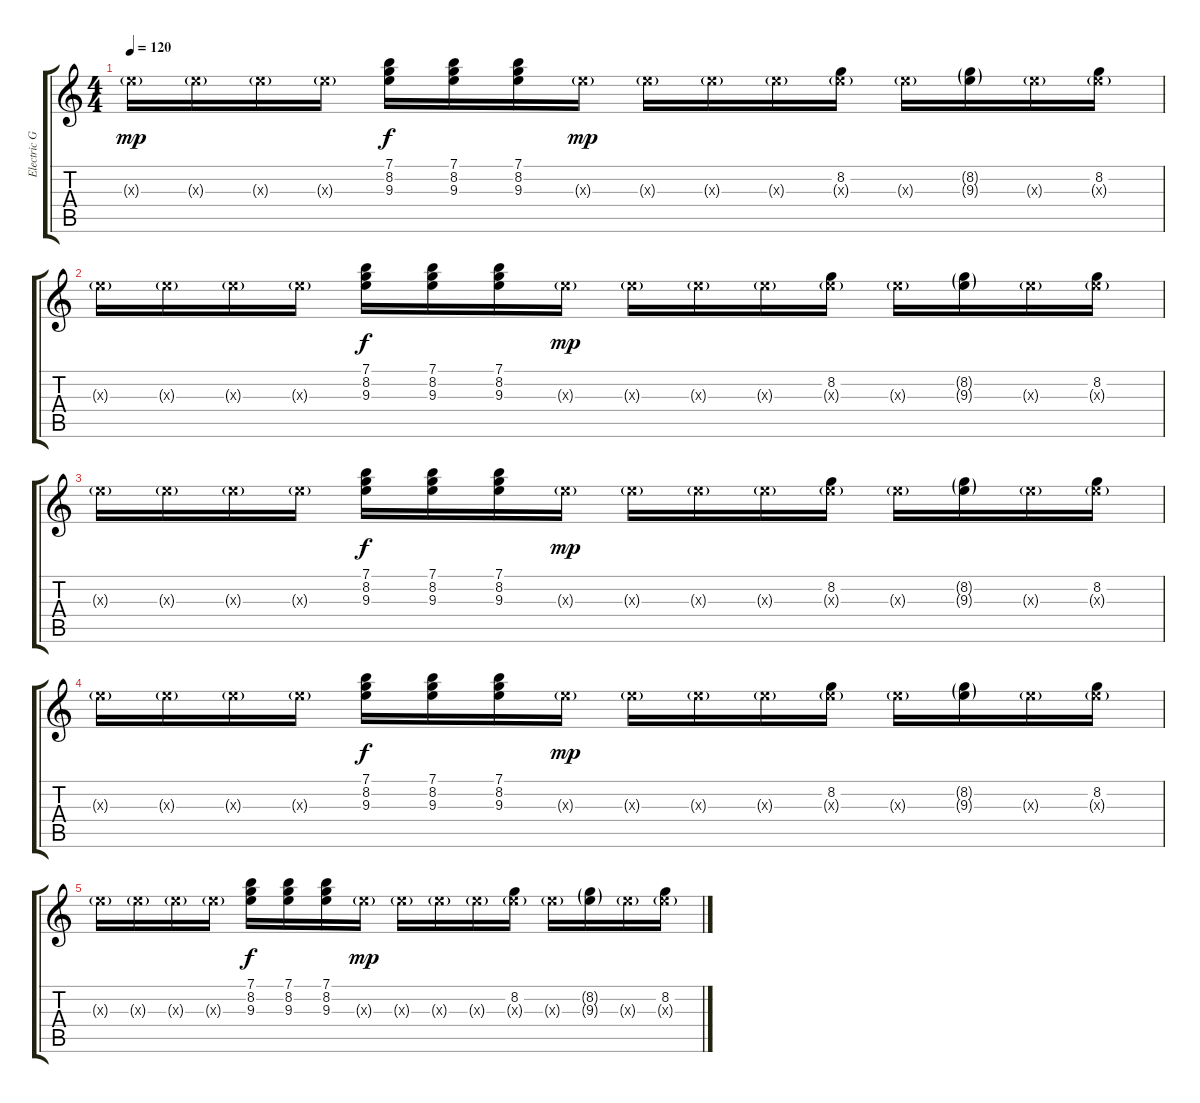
\track ("Electric Guitar w/ wah wah" "Electric G") {instrument electricguitarclean}
\staff {score tabs}
\tuning (E4 B3 G3 D3 A2 E2) {hide}
\ts (4 4)
\tempo 120
\clef g2
\ks c
9.3{g x}.16{dy mp} 9.3{g x}.16 9.3{g x}.16 9.3{g x}.16 (7.1 8.2 9.3).16{dy f} (7.1 8.2 9.3).16 (7.1 8.2 9.3).16 9.3{g x}.16{dy mp} 9.3{g x}.16 9.3{g x}.16 9.3{g x}.16 (8.2 9.3{g x}).16 9.3{g x}.16 (8.2{g} 9.3{g}).16 9.3{g x}.16 (8.2 9.3{g x}).16 |
9.3{g x}.16 9.3{g x}.16 9.3{g x}.16 9.3{g x}.16 (7.1 8.2 9.3).16{dy f} (7.1 8.2 9.3).16 (7.1 8.2 9.3).16 9.3{g x}.16{dy mp} 9.3{g x}.16 9.3{g x}.16 9.3{g x}.16 (8.2 9.3{g x}).16 9.3{g x}.16 (8.2{g} 9.3{g}).16 9.3{g x}.16 (8.2 9.3{g x}).16 |
9.3{g x}.16 9.3{g x}.16 9.3{g x}.16 9.3{g x}.16 (7.1 8.2 9.3).16{dy f} (7.1 8.2 9.3).16 (7.1 8.2 9.3).16 9.3{g x}.16{dy mp} 9.3{g x}.16 9.3{g x}.16 9.3{g x}.16 (8.2 9.3{g x}).16 9.3{g x}.16 (8.2{g} 9.3{g}).16 9.3{g x}.16 (8.2 9.3{g x}).16 |
9.3{g x}.16 9.3{g x}.16 9.3{g x}.16 9.3{g x}.16 (7.1 8.2 9.3).16{dy f} (7.1 8.2 9.3).16 (7.1 8.2 9.3).16 9.3{g x}.16{dy mp} 9.3{g x}.16 9.3{g x}.16 9.3{g x}.16 (8.2 9.3{g x}).16 9.3{g x}.16 (8.2{g} 9.3{g}).16 9.3{g x}.16 (8.2 9.3{g x}).16 |
9.3{g x}.16 9.3{g x}.16 9.3{g x}.16 9.3{g x}.16 (7.1 8.2 9.3).16{dy f} (7.1 8.2 9.3).16 (7.1 8.2 9.3).16 9.3{g x}.16{dy mp} 9.3{g x}.16 9.3{g x}.16 9.3{g x}.16 (8.2 9.3{g x}).16 9.3{g x}.16 (8.2{g} 9.3{g}).16 9.3{g x}.16 (8.2 9.3{g x}).16
